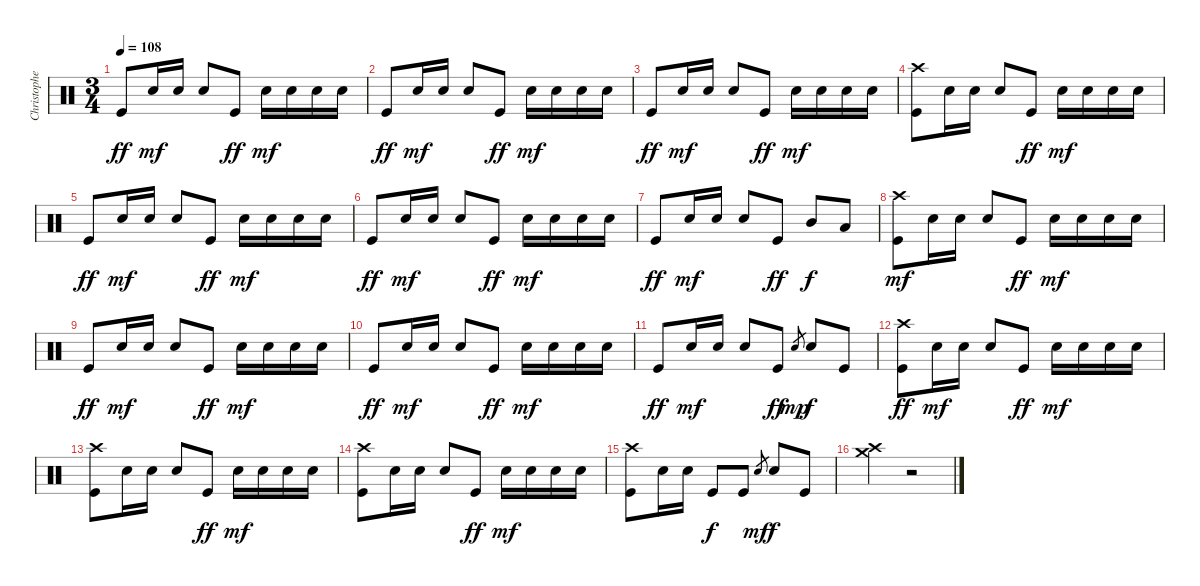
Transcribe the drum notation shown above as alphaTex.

\track ("Christopher" "Christophe") {instrument percussion}
\staff {score}
\articulation defaults
\ts (3 4)
\tempo 108
\clef neutral
\ks c "Kick (hit)".8{dy ff} "Snare (hit) 2".16{dy mf} "Snare (hit) 2".16 "Snare (hit) 2".8 "Kick (hit)".8{dy ff} "Snare (hit) 2".16{dy mf} "Snare (hit) 2".16 "Snare (hit) 2".16 "Snare (hit) 2".16
|
"Kick (hit)".8{dy ff} "Snare (hit) 2".16{dy mf} "Snare (hit) 2".16 "Snare (hit) 2".8 "Kick (hit)".8{dy ff} "Snare (hit) 2".16{dy mf} "Snare (hit) 2".16 "Snare (hit) 2".16 "Snare (hit) 2".16 |
"Kick (hit)".8{dy ff} "Snare (hit) 2".16{dy mf} "Snare (hit) 2".16 "Snare (hit) 2".8 "Kick (hit)".8{dy ff} "Snare (hit) 2".16{dy mf} "Snare (hit) 2".16 "Snare (hit) 2".16 "Snare (hit) 2".16 |
("Kick (hit)" "Crash high (hit)").8 "Snare (hit) 2".16 "Snare (hit) 2".16 "Snare (hit) 2".8 "Kick (hit)".8{dy ff} "Snare (hit) 2".16{dy mf} "Snare (hit) 2".16 "Snare (hit) 2".16 "Snare (hit) 2".16 |
"Kick (hit)".8{dy ff} "Snare (hit) 2".16{dy mf} "Snare (hit) 2".16 "Snare (hit) 2".8 "Kick (hit)".8{dy ff} "Snare (hit) 2".16{dy mf} "Snare (hit) 2".16 "Snare (hit) 2".16 "Snare (hit) 2".16 |
"Kick (hit)".8{dy ff} "Snare (hit) 2".16{dy mf} "Snare (hit) 2".16 "Snare (hit) 2".8 "Kick (hit)".8{dy ff} "Snare (hit) 2".16{dy mf} "Snare (hit) 2".16 "Snare (hit) 2".16 "Snare (hit) 2".16 |
"Kick (hit)".8{dy ff} "Snare (hit) 2".16{dy mf} "Snare (hit) 2".16 "Snare (hit) 2".8 "Kick (hit)".8{dy ff} "Mid Tom (hit)".8{dy f} "Low Tom (hit)".8 |
("Kick (hit)" "Crash high (hit)").8{dy mf} "Snare (hit) 2".16 "Snare (hit) 2".16 "Snare (hit) 2".8 "Kick (hit)".8{dy ff} "Snare (hit) 2".16{dy mf} "Snare (hit) 2".16 "Snare (hit) 2".16 "Snare (hit) 2".16 |
"Kick (hit)".8{dy ff} "Snare (hit) 2".16{dy mf} "Snare (hit) 2".16 "Snare (hit) 2".8 "Kick (hit)".8{dy ff} "Snare (hit) 2".16{dy mf} "Snare (hit) 2".16 "Snare (hit) 2".16 "Snare (hit) 2".16 |
"Kick (hit)".8{dy ff} "Snare (hit) 2".16{dy mf} "Snare (hit) 2".16 "Snare (hit) 2".8 "Kick (hit)".8{dy ff} "Snare (hit) 2".16{dy mf} "Snare (hit) 2".16 "Snare (hit) 2".16 "Snare (hit) 2".16 |
"Kick (hit)".8{dy ff} "Snare (hit) 2".16{dy mf} "Snare (hit) 2".16 "Snare (hit) 2".8 "Kick (hit)".8{dy ff} "Snare (hit) 2".8{gr dy mp} "Snare (hit) 2".8{dy f} "Kick (hit)".8 |
("Kick (hit)" "Crash high (hit)").8{dy ff} "Snare (hit) 2".16{dy mf} "Snare (hit) 2".16 "Snare (hit) 2".8 "Kick (hit)".8{dy ff} "Snare (hit) 2".16{dy mf} "Snare (hit) 2".16 "Snare (hit) 2".16 "Snare (hit) 2".16 |
("Kick (hit)" "Crash high (hit)").8 "Snare (hit) 2".16 "Snare (hit) 2".16 "Snare (hit) 2".8 "Kick (hit)".8{dy ff} "Snare (hit) 2".16{dy mf} "Snare (hit) 2".16 "Snare (hit) 2".16 "Snare (hit) 2".16 |
("Kick (hit)" "Crash high (hit)").8 "Snare (hit) 2".16 "Snare (hit) 2".16 "Snare (hit) 2".8 "Kick (hit)".8{dy ff} "Snare (hit) 2".16{dy mf} "Snare (hit) 2".16 "Snare (hit) 2".16 "Snare (hit) 2".16 |
("Kick (hit)" "Crash high (hit)").8 "Snare (hit) 2".16 "Snare (hit) 2".16 "Kick (hit)".8{dy f} "Kick (hit)".8 "Snare (hit) 2".8{gr dy mf} "Snare (hit) 2".8{dy f} "Kick (hit)".8 |
("Crash high (hit)" "Crash medium (hit)").4 r.2
